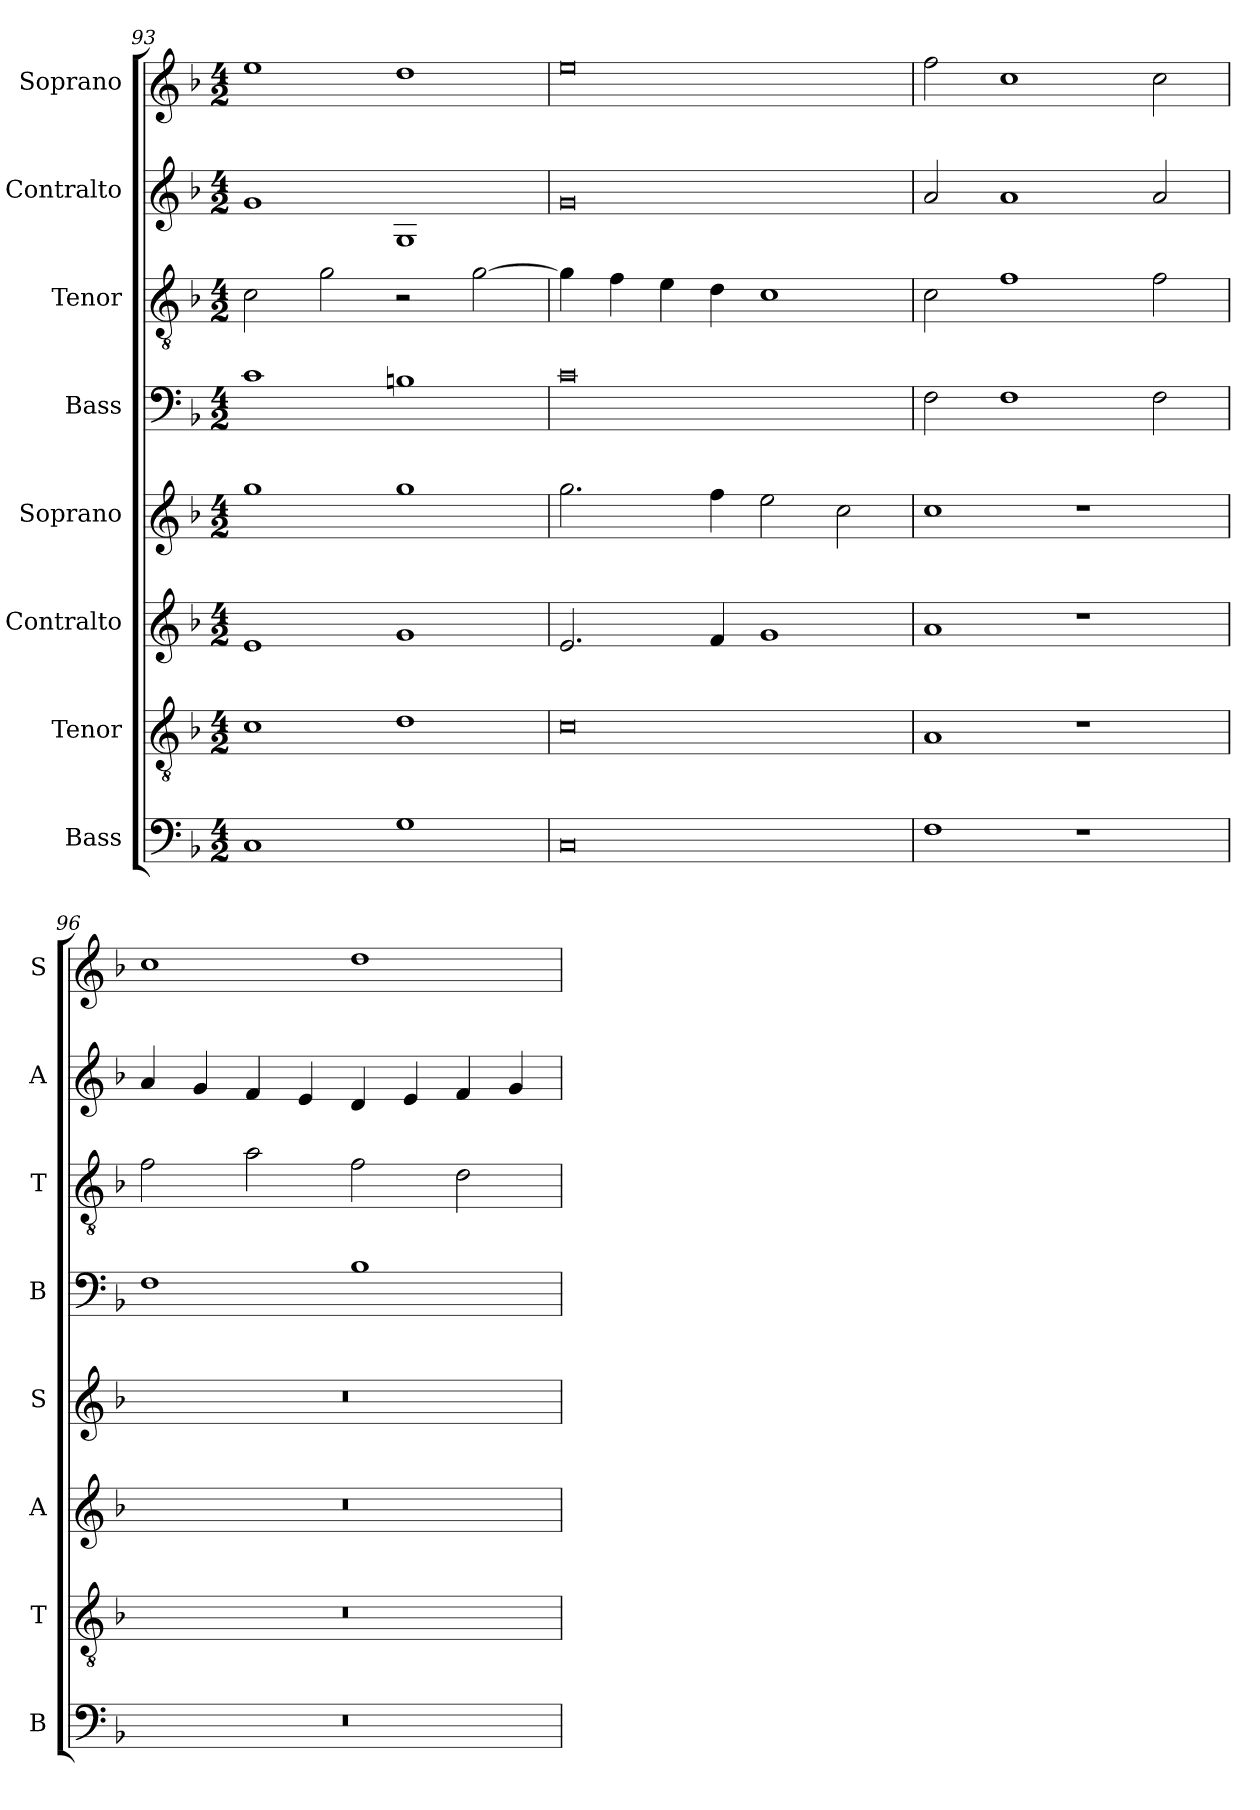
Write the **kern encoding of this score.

**kern	**kern	**kern	**kern	**kern	**kern	**kern	**kern
*part8	*part7	*part6	*part5	*part4	*part3	*part2	*part1
*staff8	*staff7	*staff6	*staff5	*staff4	*staff3	*staff2	*staff1
*I"Bass	*I"Tenor	*I"Contralto	*I"Soprano	*I"Bass	*I"Tenor	*I"Contralto	*I"Soprano
*I'B	*I'T	*I'A	*I'S	*I'B	*I'T	*I'A	*I'S
*clefF4	*clefGv2	*clefG2	*clefG2	*clefF4	*clefGv2	*clefG2	*clefG2
*k[b-]	*k[b-]	*k[b-]	*k[b-]	*k[b-]	*k[b-]	*k[b-]	*k[b-]
*G:dor	*G:dor	*G:dor	*G:dor	*G:dor	*G:dor	*G:dor	*G:dor
*M4/2	*M4/2	*M4/2	*M4/2	*M4/2	*M4/2	*M4/2	*M4/2
=93	=93	=93	=93	=93	=93	=93	=93
1C	1c	1e	1gg	1c	2c	1g	1ee
.	.	.	.	.	2g	.	.
1G	1d	1g	1gg	1Bn	2r	1G	1dd
.	.	.	.	.	[2g	.	.
=94	=94	=94	=94	=94	=94	=94	=94
0C	0c	2.e	2.gg	0c	4g]	0g	0ee
.	.	.	.	.	4f	.	.
.	.	.	.	.	4e	.	.
.	.	4f	4ff	.	4d	.	.
.	.	1g	2ee	.	1c	.	.
.	.	.	2cc	.	.	.	.
=95	=95	=95	=95	=95	=95	=95	=95
1F	1A	1a	1cc	2F	2c	2a	2ff
.	.	.	.	1F	1f	1a	1cc
1r	1r	1r	1r	.	.	.	.
.	.	.	.	2F	2f	2a	2cc
=96	=96	=96	=96	=96	=96	=96	=96
0r	0r	0r	0r	1F	2f	4a	1cc
.	.	.	.	.	.	4g	.
.	.	.	.	.	2a	4f	.
.	.	.	.	.	.	4e	.
.	.	.	.	1B-	2f	4d	1dd
.	.	.	.	.	.	4e	.
.	.	.	.	.	2d	4f	.
.	.	.	.	.	.	4g	.
=	=	=	=	=	=	=	=
*-	*-	*-	*-	*-	*-	*-	*-
